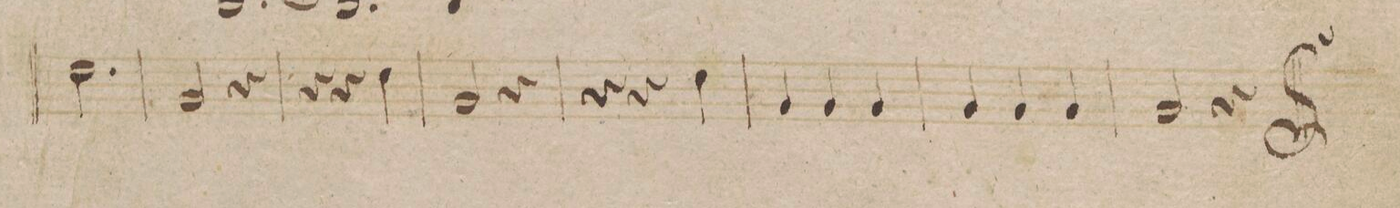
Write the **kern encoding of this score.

**kern
*I"Clarino 2do in B.
*clefG2
*k[b-]
*M3/4
2.cc\
=93
2f/
4r
=94
4r
4r
4cc\
=95
2f/
4r
=96
4r
4r
4cc\
=97
4f/
4f/
4f/
=98
4f/
4f/
4f/
=99
2f/
4r
==
*-
